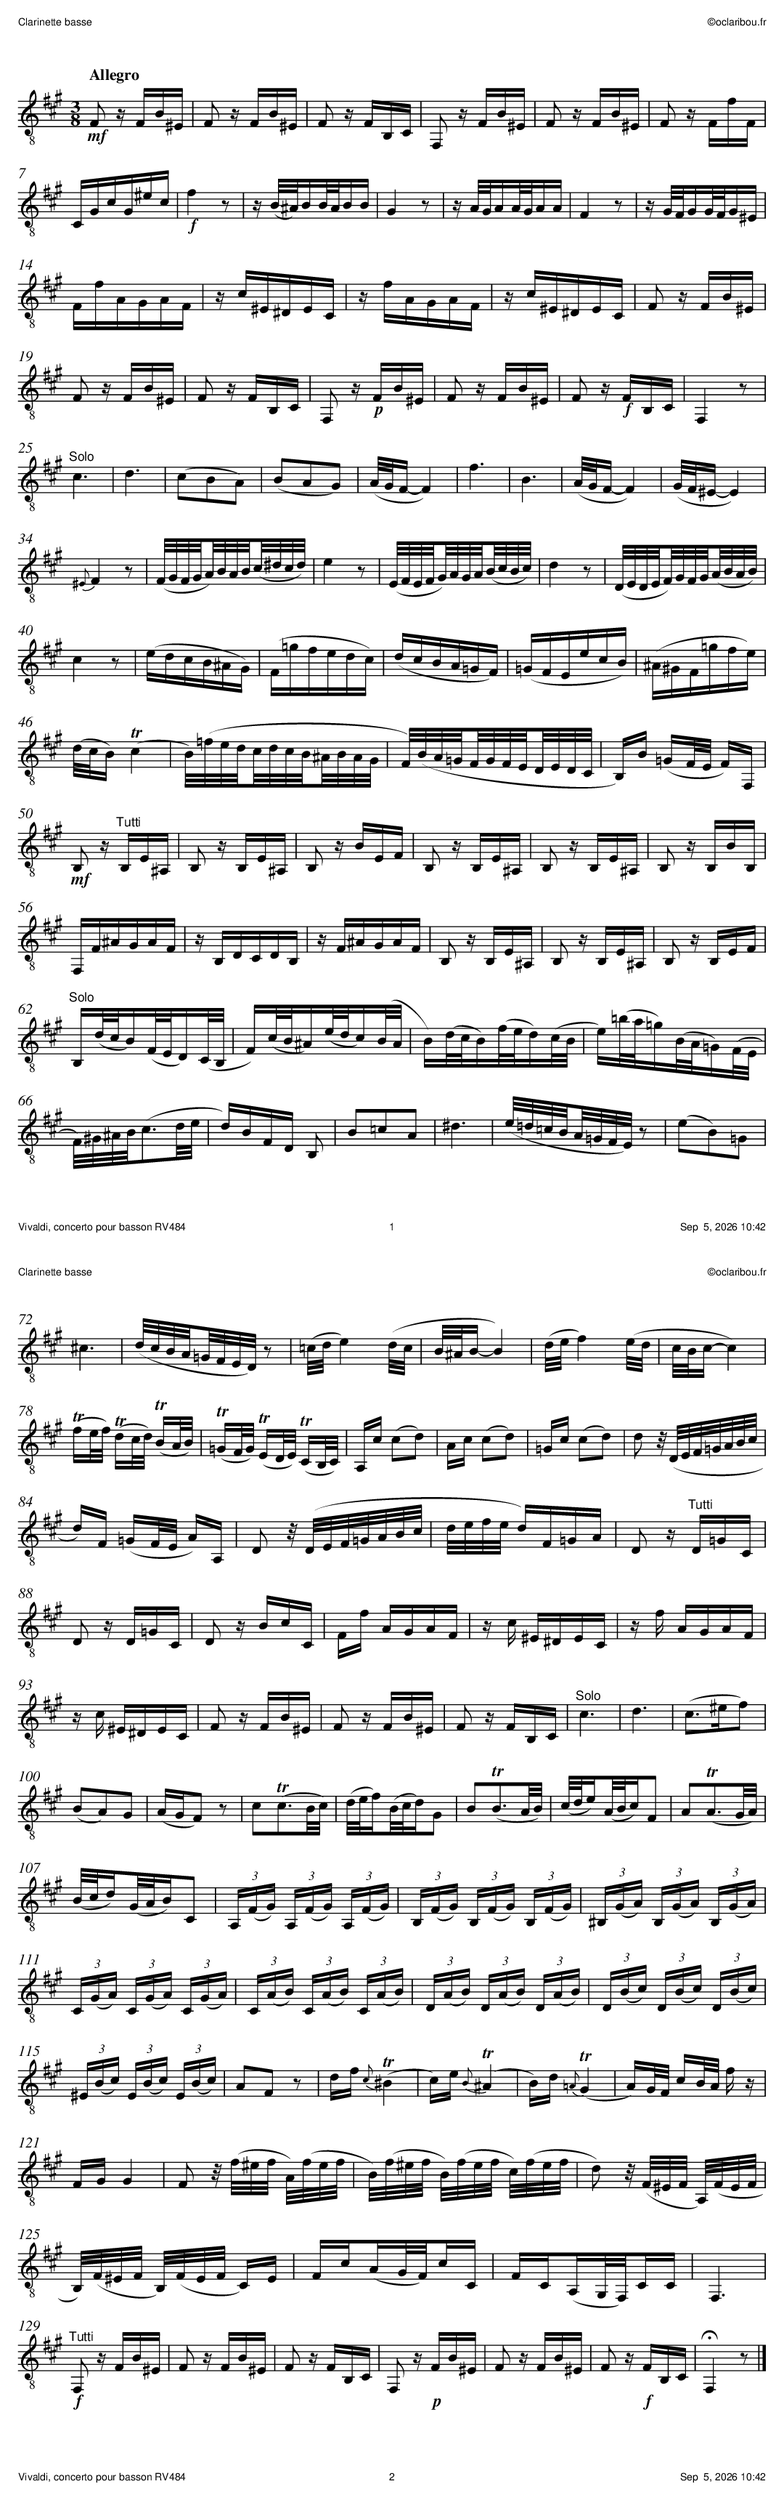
X:1
M:3/8
L:1/16
Q:1/8=130
Q:"Allegro"
V:1 clef=treble-8 octave=1
K:F#m
[V:1][K:F#m]!mf! F,2 z F,B,^E, | F,2 z F,B,^E, | F,2 z F,B,,C, | F,,2 z F,B,^E, | F,2 z F,B,^E, | F,2 z F,FF, | C,G,CG,^EC |!f! F4 z2 |
[V:1][K:F#m] z (B,/2^A,/2)B,B,/2A,/2B,B, | G,4 z2 | z A,/2G,/2A,A,/2G,/2A,A, | F,4 z2 | z G,/2F,/2G,G,/2F,/2G,^E, | F,FA,G,A,F, | z C^E,^D,E,C, |
[V:1][K:F#m] z FA,G,A,F, | z C^E,^D,E,C, | F,2 z F,B,^E, | F,2 z F,B,^E, | F,2 z F,B,,C, | F,,2 z!p! F,B,^E, | F,2 z F,B,^E, |
[V:1][K:F#m] F,2 z !f!F,B,,C, | F,,4 z2 | "^Solo"C6 | D6 | (C2B,2A,2) | (B,2A,2G,2) | (A,/2G,/2F,- F,4) | F6 | B,6 | (A,/2G,/2F,- F,4) | (G,/2F,/2^E,- E,4) |
[V:1][K:F#m] {^E,}F,4 z2 | (F,/2G,/2F,/2G,/2!beambr1!A,/2)B,/2A,/2B,/2!beambr1!(C/2^D/2C/2D/2) | E4 z2 | (E,/2F,/2E,/2F,/2!beambr1!G,/2)A,/2G,/2A,/2!beambr1!(B,/2C/2B,/2C/2) | D4 z2 | (D,/2E,/2D,/2E,/2!beambr1!F,/2)G,/2F,/2G,/2!beambr1!(A,/2B,/2A,/2B,/2) | C4 z2 |
[V:1][K:F#m] (EDCB,^A,G,) | (F,=GFEDC) | (DCB,A,=G,F,) | (=G,F,E,ECB,) | (^A,^G,F,=GFE) | (D/2C/2B,) (!trill!C4 |
[V:1][K:F#m] B,/2)(=F/2E/2D/2!beambr1!C/2D/2C/2B,/2!beambr1!^A,/2B,/2A,/2G,/2 | F,/2)(B,/2A,/2=G,/2!beambr1!F,/2G,/2F,/2E,/2!beambr1!D,/2E,/2D,/2C,/2 | B,,)B, (=G,F,/2E,/2 F,)F,, | !mf!B,,2 z "^Tutti"B,,E,^A,, | B,,2 z B,,E,^A,, |
[V:1][K:F#m] B,,2 z B,E,F, | B,,2 z B,,E,^A,, | B,,2 z B,,E,^A,, | B,,2 z B,,B,B,, | F,,F,^A,G,A,F, | z B,,D,C,D,B,, | z F,^A,G,A,F, |
[V:1][K:F#m] B,,2 z B,,E,^A,, | B,,2 z B,,E,^A,, | B,,2 z B,,E,F, | "^Solo"B,,(D/2C/2B,)(F,/2E,/2D,)(C,/2B,,/2 | F,)(C/2B,/2^A,)(E/2D/2C)(B,/2A,/2 | B,)(D/2C/2B,)(F/2E/2D)(C/2B,/2 |
[V:1][K:F#m] E)(=B/2A/2=G)(B,/2A,/2=G,)(F,/2E,/2 | F,/2)^G,/2^A,/2B,/2(C3D/2E/2 | D)B,F,D, B,,2 | B,2=C2A,2 | ^D6 | (E/2=D/2=C/2B,/2!beambr1!A,/2=G,/2F,/2E,/2) z2 | (E2B,2)=G,2 |
[V:1][K:F#m] ^C6 | (D/2C/2B,/2A,/2!beambr1!=G,/2F,/2E,/2D,/2) z2 | (=C/2D/2 E4) (D/2C/2 | B,/2^A,/2B,- B,4) | (D/2E/2 F4) (E/2D/2 | C/2B,/2C- C4) | (!trill!FE/2F/2) (!trill!DC/2D/2) (!trill!B,A,/2B,/2) |
[V:1][K:F#m] (!trill!=G,F,/2G,/2) (!trill!E,D,/2E,/2) (!trill!C,B,,/2C,/2) | A,,C (C2D2) | A,C (C2D2) | =G,C (C2D2) | D2 z/2 (D,/2E,/2F,/2=G,/2A,/2B,/2C/2 | D)F, (=G,F,/2E,/2 A,)A,, |
[V:1][K:F#m] D,2 z/2 (D,/2E,/2F,/2=G,/2A,/2B,/2C/2 | D/2E/2F/2E/2 D)F,=G,A, | D,2 z "^Tutti"D,=G,C, | D,2 z D,=G,C, | D,2 z B,CC, | F,F A,G,A,F, |
[V:1][K:F#m] z C ^E,^D,E,C, | z F A,G,A,F, | z C ^E,^D,E,C, | F,2 z F,B,^E, | F,2 z F,B,^E, | F,2 z F,B,,C, | "^Solo"C6 | D6 |
[V:1][K:F#m] (C2>^E2F2) | (B,2A,2)G,2 | (A,G,F,2) z2 | C2(!trill!C3B,/2C/2) | (D/2E/2F)!beambr1!(B,/2C/2D)G,2 | B,2(!trill!B,3A,/2B,/2) | (C/2D/2E)!beambr1!(A,/2B,/2C)F,2 | A,2(!trill!A,3G,/2A,/2) |
[V:1][K:F#m] (B,/2C/2D)!beambr1!(G,/2A,/2B,)C,2 | (3A,,(F,G,) (3A,,(F,G,) (3A,,(F,G,) | (3B,,(F,G,) (3B,,(F,G,) (3B,,(F,G,) | (3^B,,(G,A,) (3B,,(G,A,) (3B,,(G,A,) | (3C,(G,A,) (3C,(G,A,) (3C,(G,A,) |
[V:1][K:F#m] (3C,(A,B,) (3C,(A,B,) (3C,(A,B,) | (3D,(A,B,) (3D,(A,B,) (3D,(A,B,) | (3D,(B,C) (3D,(B,C) (3D,(B,C) | (3^E,(B,C) (3E,(B,C) (3E,(B,C) | A,2F,2 z2 | DF {C}(!trill!^B,4 |
[V:1][K:F#m] C)E {B,}(!trill!^A,4 | B,)D {=A,}(!trill!G,4 | A,)G,/2F,/2 CB,/2A,/2 F z | F,G, G,4 | F,2 z/2 (F/2^E/2F/2 A,/2)(F/2E/2F/2 |
[V:1][K:F#m] B,/2)(F/2^E/2F/2 B,/2)(F/2E/2F/2 C/2)(F/2E/2F/2 | D2) z/2 (F,/2^E,/2F,/2 A,,/2)(F,/2E,/2F,/2 | B,,/2)(F,/2^E,/2F,/2 B,,/2)(F,/2E,/2F,/2 C,)E, | F,C!beambr1!(A,G,/2F,/2)!beambr1!CC, | F,C,!beambr1!(A,,G,,/2F,,/2)!beambr1!C,C, |
[V:1][K:F#m] F,,6 |"^Tutti"!f! F,,2 z F,B,^E, | F,2 z F,B,^E, | F,2 z F,B,,C, | F,,2 z!p! F,B,^E, | F,2 z F,B,^E, | F,2 z !f!F,B,,C, | !fermata!F,,4 z2 |]
